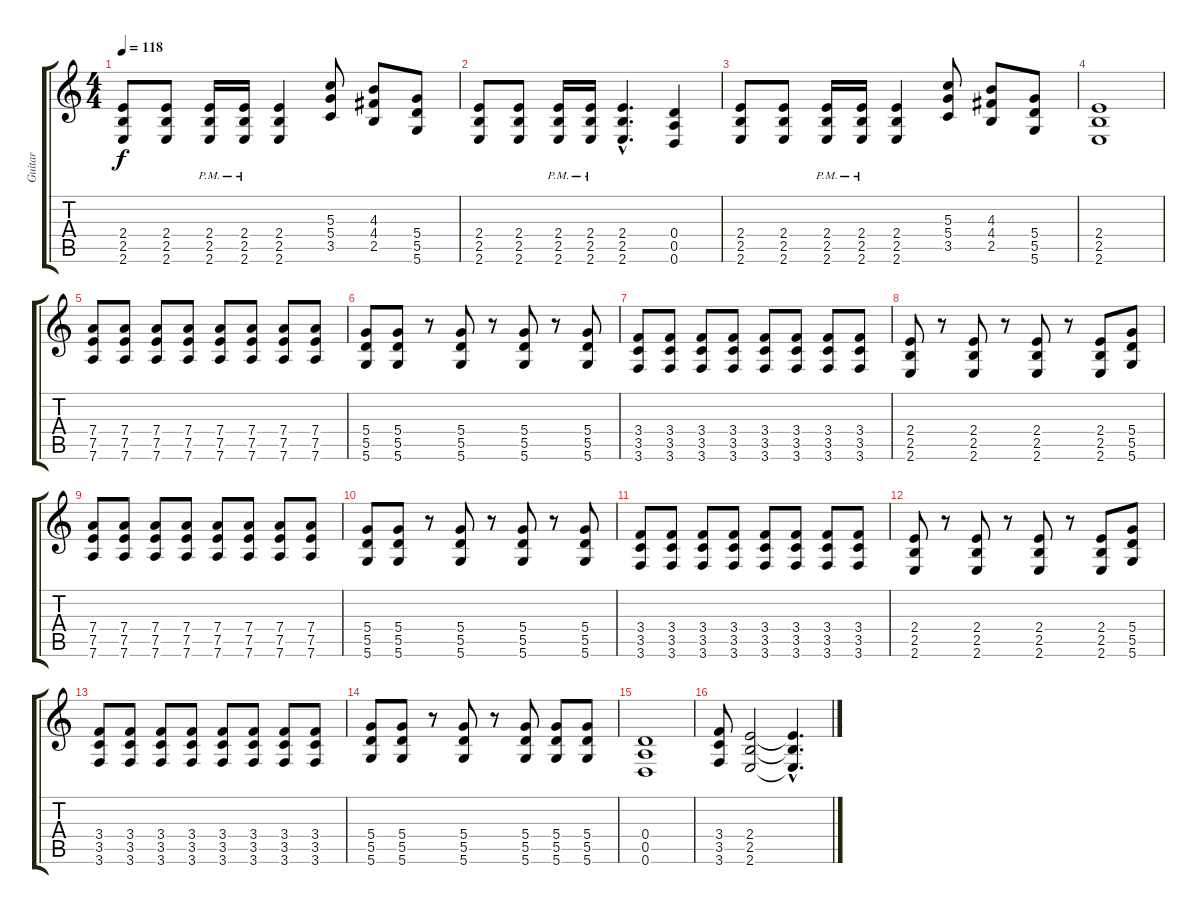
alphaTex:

\track ("Guitar" "Guitar") {instrument distortionguitar}
\staff {score tabs}
\tuning (E4 B3 G3 D3 A2 D2) {hide}
\ts (4 4)
\tempo 118
\clef g2
\ks c
(2.4 2.5 2.6).8{dy f} (2.4 2.5 2.6).8 (2.4{pm} 2.5{pm} 2.6{pm}).16 (2.4{pm} 2.5{pm} 2.6{pm}).16 (2.4 2.5 2.6).4 (5.3 5.4 3.5).8 (4.3 4.4 2.5).8 (5.4 5.5 5.6).8 |
(2.4 2.5 2.6).8 (2.4 2.5 2.6).8 (2.4{pm} 2.5{pm} 2.6{pm}).16 (2.4{pm} 2.5{pm} 2.6{pm}).16 (2.4{hac} 2.5{hac} 2.6{hac}).4{d} (0.4 0.5 0.6).4 |
(2.4 2.5 2.6).8 (2.4 2.5 2.6).8 (2.4{pm} 2.5{pm} 2.6{pm}).16 (2.4{pm} 2.5{pm} 2.6{pm}).16 (2.4 2.5 2.6).4 (5.3 5.4 3.5).8 (4.3 4.4 2.5).8 (5.4 5.5 5.6).8 |
(2.4 2.5 2.6).1 |
(7.4 7.5 7.6).8 (7.4 7.5 7.6).8 (7.4 7.5 7.6).8 (7.4 7.5 7.6).8 (7.4 7.5 7.6).8 (7.4 7.5 7.6).8 (7.4 7.5 7.6).8 (7.4 7.5 7.6).8 |
(5.4 5.5 5.6).8 (5.4 5.5 5.6).8 r.8 (5.4 5.5 5.6).8 r.8 (5.4 5.5 5.6).8 r.8 (5.4 5.5 5.6).8 |
(3.4 3.5 3.6).8 (3.4 3.5 3.6).8 (3.4 3.5 3.6).8 (3.4 3.5 3.6).8 (3.4 3.5 3.6).8 (3.4 3.5 3.6).8 (3.4 3.5 3.6).8 (3.4 3.5 3.6).8 |
(2.4 2.5 2.6).8 r.8 (2.4 2.5 2.6).8 r.8 (2.4 2.5 2.6).8 r.8 (2.4 2.5 2.6).8 (5.4 5.5 5.6).8 |
(7.4 7.5 7.6).8 (7.4 7.5 7.6).8 (7.4 7.5 7.6).8 (7.4 7.5 7.6).8 (7.4 7.5 7.6).8 (7.4 7.5 7.6).8 (7.4 7.5 7.6).8 (7.4 7.5 7.6).8 |
(5.4 5.5 5.6).8 (5.4 5.5 5.6).8 r.8 (5.4 5.5 5.6).8 r.8 (5.4 5.5 5.6).8 r.8 (5.4 5.5 5.6).8 |
(3.4 3.5 3.6).8 (3.4 3.5 3.6).8 (3.4 3.5 3.6).8 (3.4 3.5 3.6).8 (3.4 3.5 3.6).8 (3.4 3.5 3.6).8 (3.4 3.5 3.6).8 (3.4 3.5 3.6).8 |
(2.4 2.5 2.6).8 r.8 (2.4 2.5 2.6).8 r.8 (2.4 2.5 2.6).8 r.8 (2.4 2.5 2.6).8 (5.4 5.5 5.6).8 |
(3.4 3.5 3.6).8 (3.4 3.5 3.6).8 (3.4 3.5 3.6).8 (3.4 3.5 3.6).8 (3.4 3.5 3.6).8 (3.4 3.5 3.6).8 (3.4 3.5 3.6).8 (3.4 3.5 3.6).8 |
(5.4 5.5 5.6).8 (5.4 5.5 5.6).8 r.8 (5.4 5.5 5.6).8 r.8 (5.4 5.5 5.6).8 (5.4 5.5 5.6).8 (5.4 5.5 5.6).8 |
(0.4 0.5 0.6).1 |
(3.4 3.5 3.6).8 (2.4 2.5 2.6).2 (2.4{hac t} 2.5{hac t} 2.6{hac t}).4{d}
